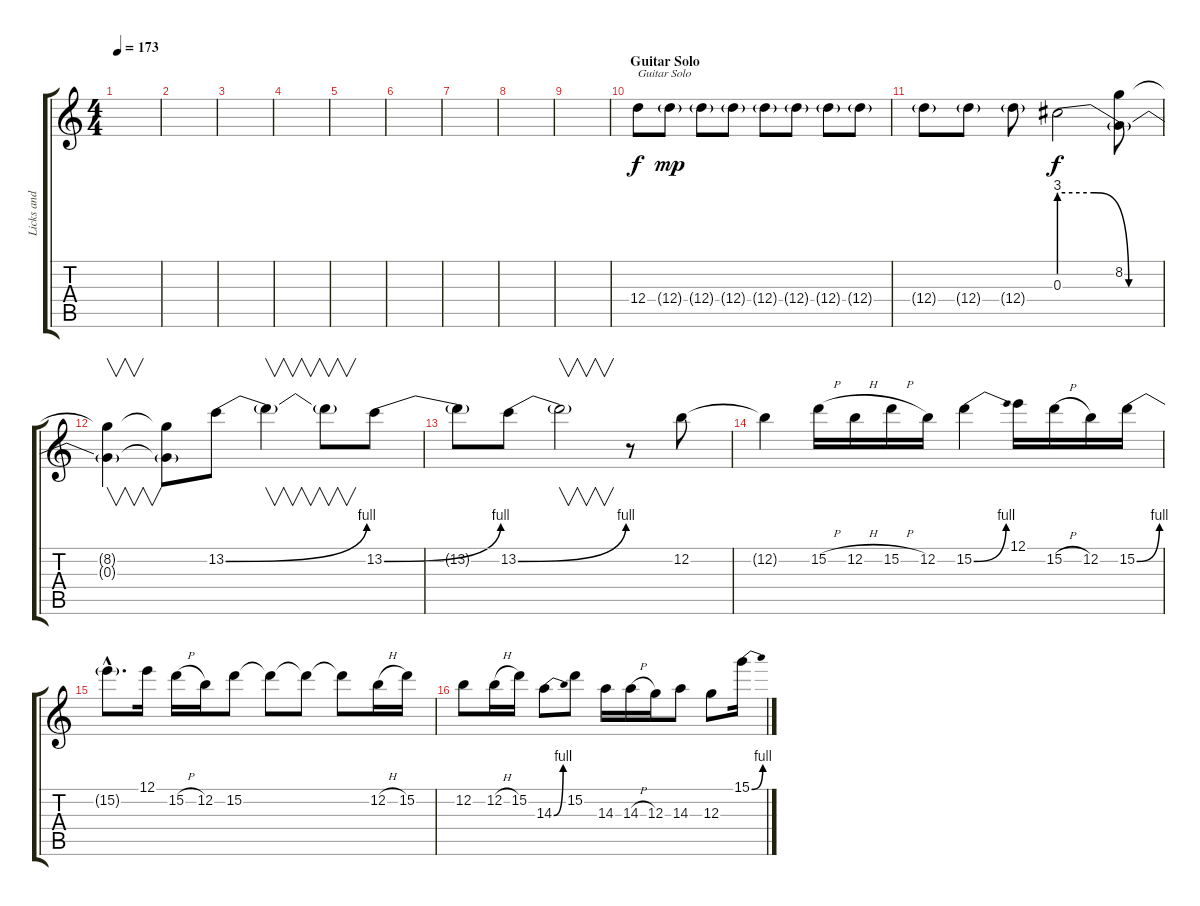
\track ("Licks and Slash's Solo" "Licks and ") {instrument overdrivenguitar}
\staff {score tabs}
\tuning (E4 B3 G3 D3 A2 E2) {hide}
\ts (4 4)
\tempo 173
\clef g2
\ks c
|
|
|
|
|
|
|
|
|
\section ("" "Guitar Solo")
12.4.8{txt "Guitar Solo"} 12.4{g}.8{dy mp} 12.4{g}.8 12.4{g}.8 12.4{g}.8 12.4{g}.8 12.4{g}.8 12.4{g}.8 |
12.4{g}.8 12.4{g}.8 12.4{g}.8 0.3{be (custom 0 12 20 12 40 0 60 0)}.2{dy f} (8.2 0.3{t}).8 |
(8.2{t} 0.3{t}).4{v} (8.2{t} 0.3{t}).8 13.2{be (bend 0 0 60 4)}.8 13.2{t}.4{v} 13.2{t}.8{v} 13.2{be (bend 0 0 60 4)}.8 |
13.2{t}.8 13.2{be (bend 0 0 60 4)}.8 13.2{t}.2{v} r.8 12.2.8 |
12.2{t}.4 15.2{h}.16 12.2{h}.16 15.2{h}.16 12.2.16 15.2{be (bend 0 0 60 4)}.4 12.1.16 15.2{h}.16 12.2.16 15.2{be (bend 0 0 60 4)}.16 |
15.2{hac t}.8{d} 12.1.16 15.2{h}.16 12.2.16 15.2.8 15.2{t}.8 15.2{t}.8 15.2{t}.8 12.2{h}.16 15.2.16 |
12.2.8 12.2{h}.16 15.2.16 14.3{be (bend 0 0 60 4)}.8 15.2.8 14.3.16 14.3{h}.16 12.3.16 14.3.8 12.3.8 15.1{be (bend 0 0 60 4)}.16
